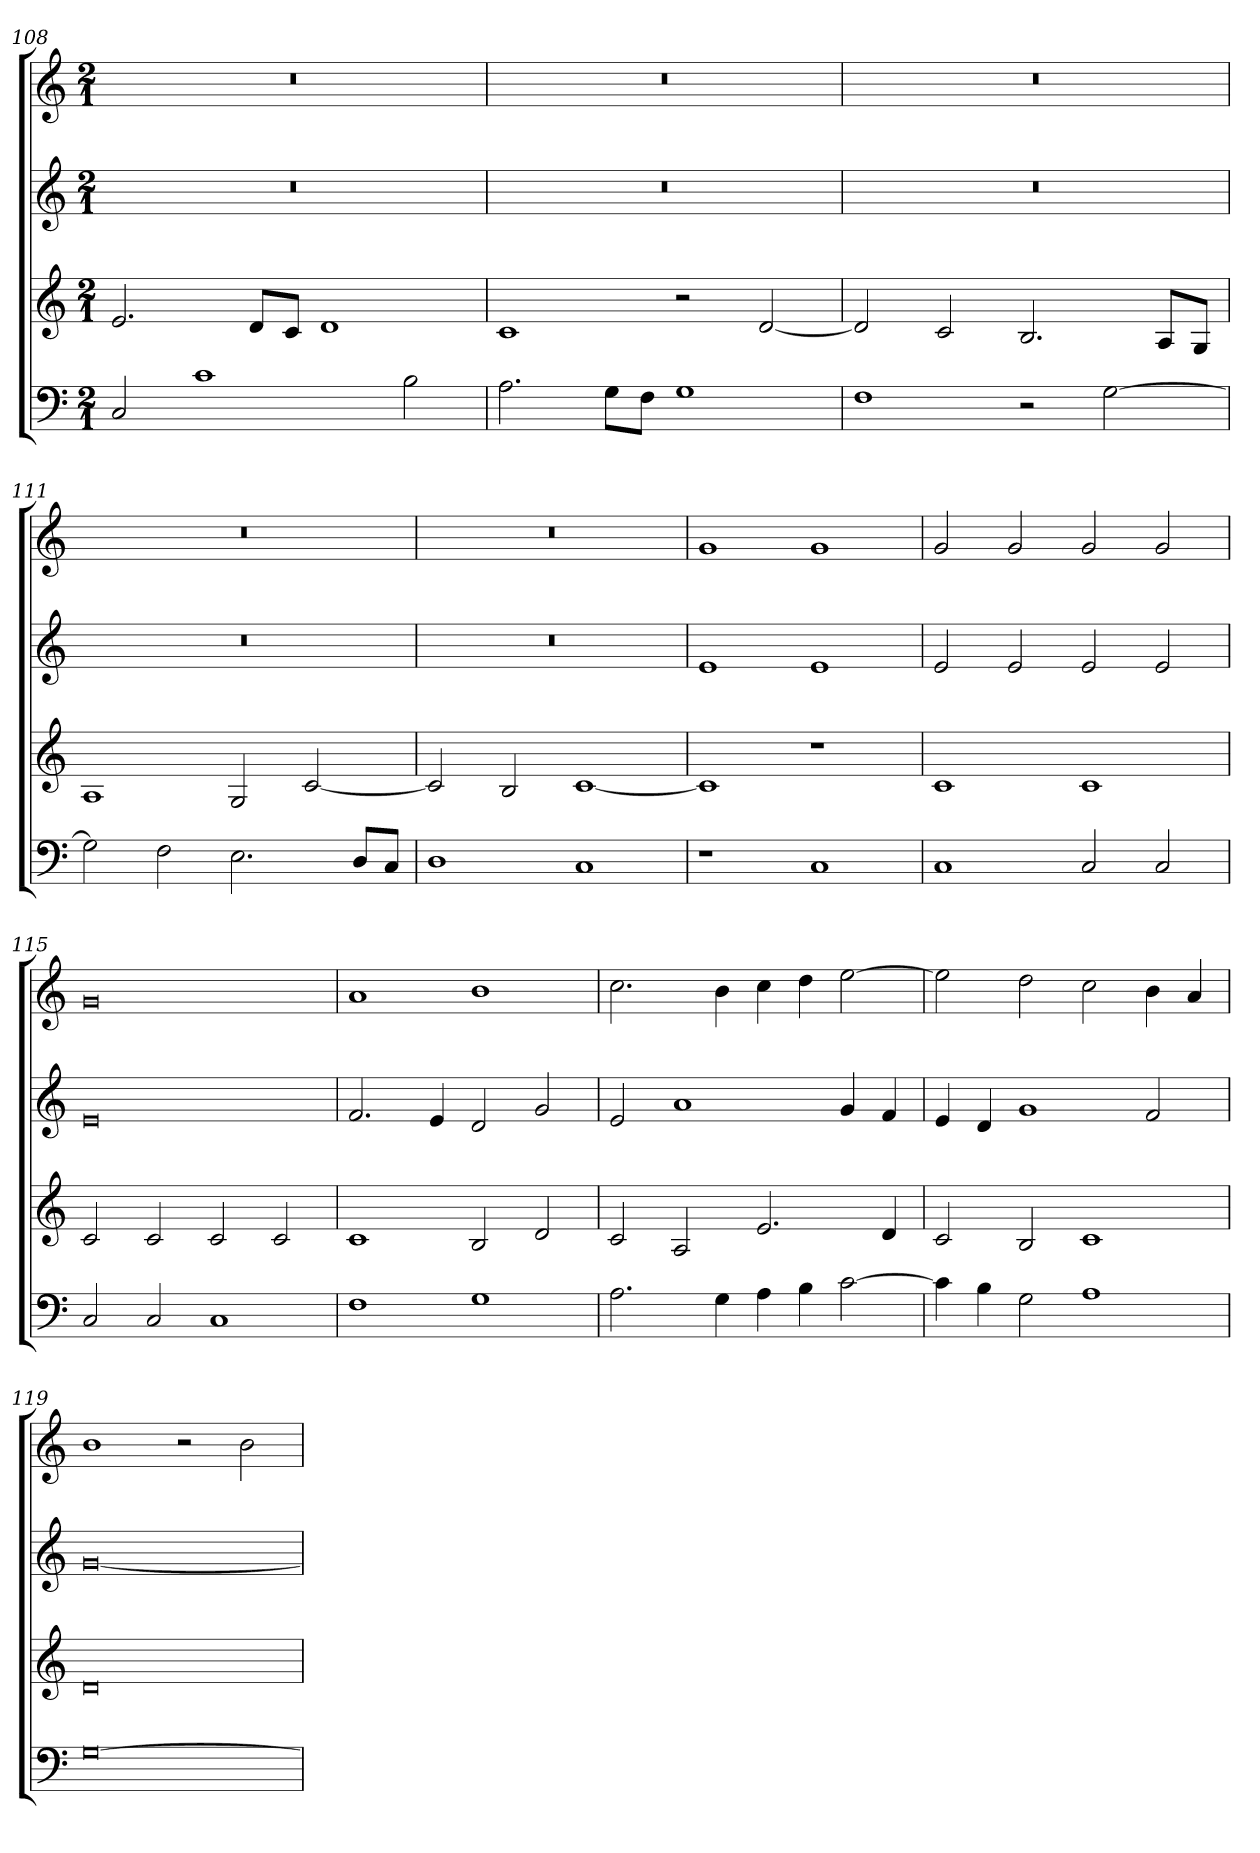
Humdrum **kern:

**kern	**kern	**kern	**kern
*part4	*part3	*part2	*part1
*staff4	*staff3	*staff2	*staff1
*clefF4	*clefG2	*clefG2	*clefG2
*M2/1	*M2/1	*M2/1	*M2/1
=108	=108	=108	=108
2C	2.e	0r	0r
1c	.	.	.
.	8dL	.	.
.	8cJ	.	.
.	1d	.	.
2B	.	.	.
=109	=109	=109	=109
2.A	1c	0r	0r
8GL	.	.	.
8FJ	.	.	.
1G	2r	.	.
.	[2d	.	.
=110	=110	=110	=110
1F	2d]	0r	0r
.	2c	.	.
2r	2.B	.	.
[2G	.	.	.
.	8AL	.	.
.	8GJ	.	.
=111	=111	=111	=111
2G]	1A	0r	0r
2F	.	.	.
2.E	2G	.	.
.	[2c	.	.
8DL	.	.	.
8CJ	.	.	.
=112	=112	=112	=112
1D	2c]	0r	0r
.	2B	.	.
1C	[1c	.	.
=113	=113	=113	=113
1r	1c]	1e	1g
1C	1r	1e	1g
=114	=114	=114	=114
1C	1c	2e	2g
.	.	2e	2g
2C	1c	2e	2g
2C	.	2e	2g
=115	=115	=115	=115
2C	2c	0e	0g
2C	2c	.	.
1C	2c	.	.
.	2c	.	.
=116	=116	=116	=116
1F	1c	2.f	1a
.	.	4e	.
1G	2B	2d	1b
.	2d	2g	.
=117	=117	=117	=117
2.A	2c	2e	2.cc
.	2A	1a	.
4G	.	.	4b
4A	2.e	.	4cc
4B	.	.	4dd
[2c	.	4g	[2ee
.	4d	4f	.
=118	=118	=118	=118
4c]	2c	4e	2ee]
4B	.	4d	.
2G	2B	1g	2dd
1A	1c	.	2cc
.	.	2f	4b
.	.	.	4a
=119	=119	=119	=119
[0G	0d	[0g	1b
.	.	.	2r
.	.	.	2b
=	=	=	=
*-	*-	*-	*-
